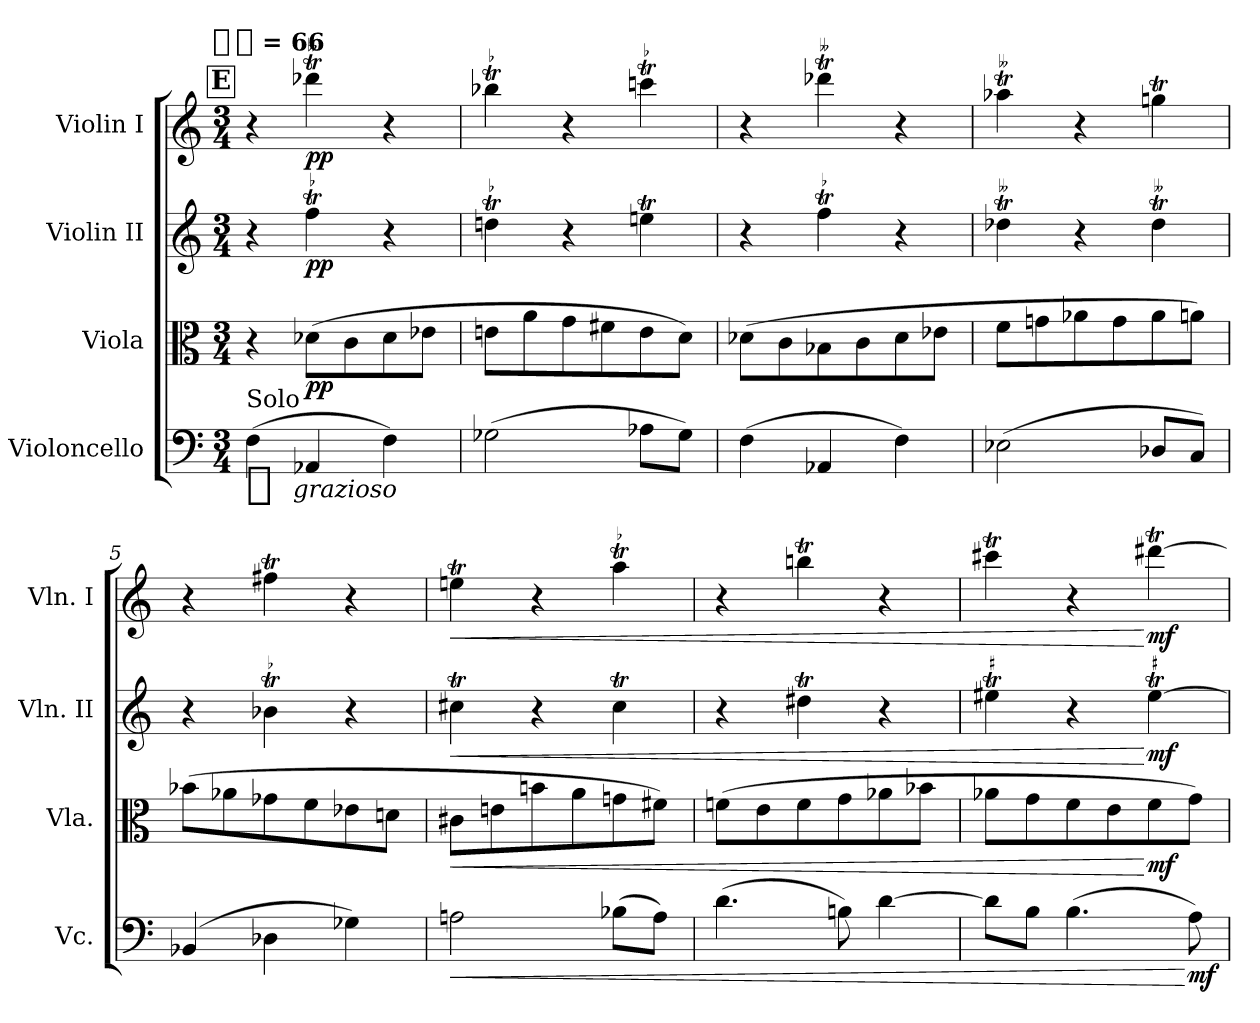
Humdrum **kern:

**kern	**dynam	**kern	**dynam	**kern	**dynam	**kern	**dynam
*part4	*part4	*part3	*part3	*part2	*part2	*part1	*part1
*staff4	*staff4	*staff3	*staff3	*staff2	*staff2	*staff1	*staff1
*I"Violoncello	*	*I"Viola	*	*I"Violin II	*	*I"Violin I	*
*I'Vc.	*	*I'Vla.	*	*I'Vln. II	*	*I'Vln. I	*
*clefF4	*	*clefC3	*	*clefG2	*	*clefG2	*
*k[]	*	*k[]	*	*k[]	*	*k[]	*
*C:	*	*C:	*	*C:	*	*C:	*
!!LO:TX:omd:t=[half-dot] = 66
*M3/4	*	*M3/4	*	*M3/4	*	*M3/4	*
*MM198	*	*MM198	*	*MM198	*	*MM198	*
!!LO:REH:place=s1:t=E
=1	=1	=1	=1	=1	=1	=1	=1
!LO:TX:a:t=Solo	!	!	!	!	!	!	!
!	!LO:DY:t=%s grazioso	!	!	!	!	!	!
(4F	p	4r	.	4r	.	4r	.
!	!	!	!	!LO:TR:acc=-	!	!LO:TR:acc=--	!
4AA-X	.	(8d-XL	pp	4fft	pp	4ddd-Xt	pp
.	.	8c	.	.	.	.	.
4F)	.	8d-	.	4r	.	4r	.
.	.	8e-XJ	.	.	.	.	.
=2	=2	=2	=2	=2	=2	=2	=2
!	!	!	!	!LO:TR:acc=-	!	!LO:TR:acc=-	!
(2G-X	.	8enL	.	4ddnt	.	4bb-Xt	.
.	.	8a	.	.	.	.	.
.	.	8g	.	4r	.	4r	.
.	.	8f#X	.	.	.	.	.
!	!	!	!	!	!	!LO:TR:acc=-	!
8A-XL	.	8e	.	4eent	.	4cccnt	.
8G-J)	.	8dJ)	.	.	.	.	.
=3	=3	=3	=3	=3	=3	=3	=3
(4F	.	(8d-XL	.	4r	.	4r	.
.	.	8c	.	.	.	.	.
!	!	!	!	!LO:TR:acc=-	!	!LO:TR:acc=--	!
4AA-X	.	8B-X	.	4fft	.	4ddd-Xt	.
.	.	8c	.	.	.	.	.
4F)	.	8d-	.	4r	.	4r	.
.	.	8e-XJ	.	.	.	.	.
=4	=4	=4	=4	=4	=4	=4	=4
!	!	!	!	!LO:TR:acc=--	!	!LO:TR:acc=--	!
(2E-X	.	8fL	.	4dd-Xt	.	4aa-Xt	.
.	.	8gn	.	.	.	.	.
.	.	8a-X	.	4r	.	4r	.
.	.	8g	.	.	.	.	.
!	!	!	!	!LO:TR:acc=--	!	!	!
8D-XL	.	8a-	.	4dd-t	.	4ggnt	.
8CJ)	.	8anJ)	.	.	.	.	.
=5	=5	=5	=5	=5	=5	=5	=5
(4BB-X	.	(8b-XL	.	4r	.	4r	.
.	.	8a-X	.	.	.	.	.
!	!	!	!	!LO:TR:acc=-	!	!	!
4D-X	.	8g-X	.	4b-Xt	.	4ff#Xt	.
.	.	8f	.	.	.	.	.
4G-X)	.	8e-X	.	4r	.	4r	.
.	.	8dnJ	.	.	.	.	.
=6	=6	=6	=6	=6	=6	=6	=6
!	!LO:HP:b	!	!LO:HP:b	!	!LO:HP:b	!	!LO:HP:b
2An	<	8c#XL	<	4cc#Xt	<	4eent	<
.	.	8en	.	.	.	.	.
.	.	8bn	.	4r	.	4r	.
.	.	8a	.	.	.	.	.
!	!	!	!	!	!	!LO:TR:acc=-	!
(8B-XL	.	8gn	.	4cc#t	.	4aat	.
8AJ)	.	8f#XJ)	.	.	.	.	.
=7	=7	=7	=7	=7	=7	=7	=7
(4.d	.	(8fnL	.	4r	.	4r	.
.	.	8e	.	.	.	.	.
.	.	8f	.	4dd#Xt	.	4bbnt	.
8Bn)	.	8g	.	.	.	.	.
[4d	.	8a-X	.	4r	.	4r	.
.	.	8b-XJ	.	.	.	.	.
=8	=8	=8	=8	=8	=8	=8	=8
!	!	!	!	!LO:TR:acc=#	!	!	!
8dL]	.	8a-XL	.	4ee#Xt	.	4ccc#Xt	.
8BJ	.	8g	.	.	.	.	.
(4.B	.	8f	.	4r	.	4r	.
.	.	8e	.	.	.	.	.
!	!	!	!	!LO:TR:acc=#	!	!	!
.	.	8f	[ mf	[4ee#t	[ mf	[4ddd#Xt	[ mf
8A)	[ mf	8gJ)	.	.	.	.	.
=	=	=	=	=	=	=	=
*-	*-	*-	*-	*-	*-	*-	*-
